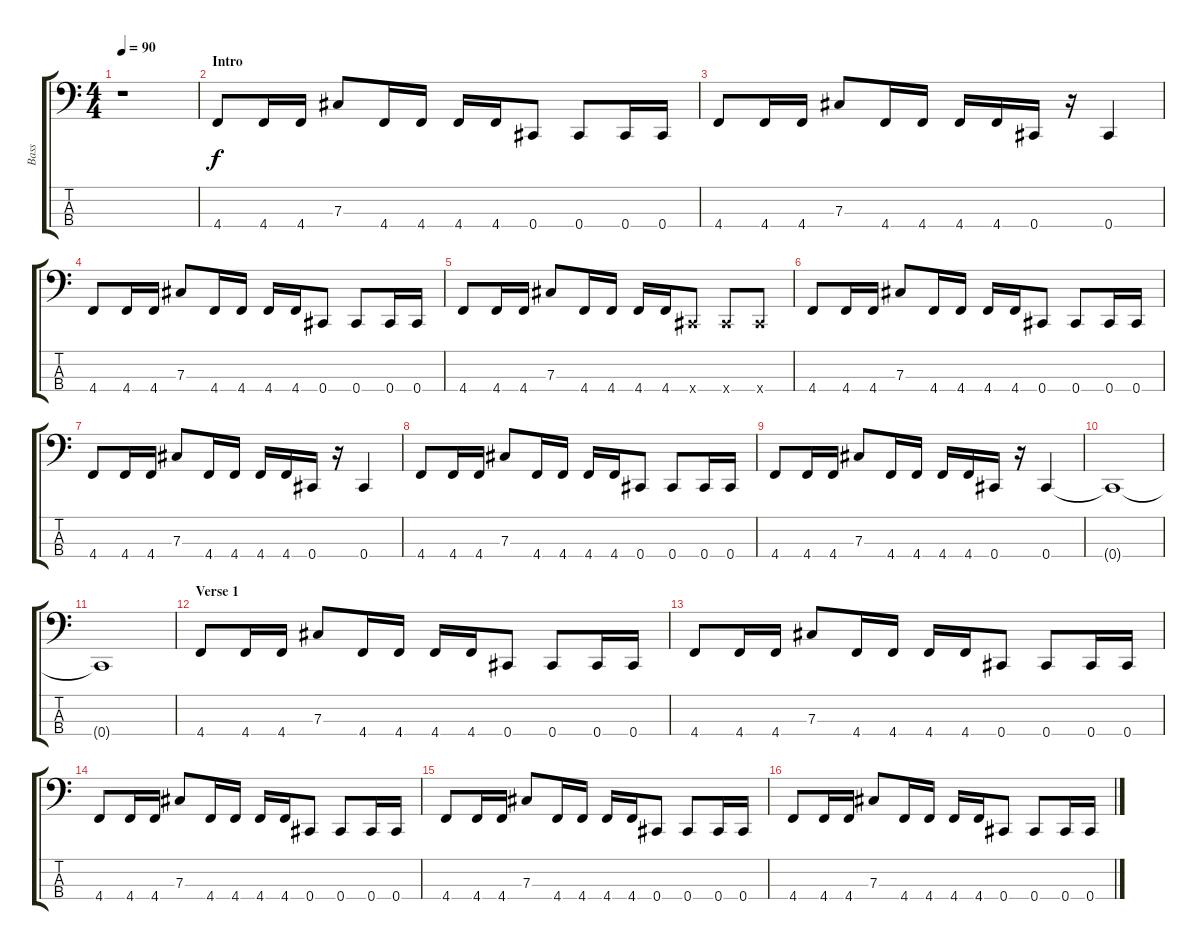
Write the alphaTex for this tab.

\track ("Bass" "Bass") {instrument slapbass1}
\staff {score tabs}
\tuning (E2 B1 Gb1 Db1) {hide}
\ts (4 4)
\tempo 90
\clef f4
\ks c
r.1{dy f instrument slapbass1} |
\section ("" "Intro")
4.4.8 4.4.16 4.4.16 7.3.8 4.4.16 4.4.16 4.4.16 4.4.16 0.4.8 0.4.8 0.4.16 0.4.16 |
4.4.8 4.4.16 4.4.16 7.3.8 4.4.16 4.4.16 4.4.16 4.4.16 0.4.16 r.16 0.4.4 |
4.4.8 4.4.16 4.4.16 7.3.8 4.4.16 4.4.16 4.4.16 4.4.16 0.4.8 0.4.8 0.4.16 0.4.16 |
4.4.8 4.4.16 4.4.16 7.3.8 4.4.16 4.4.16 4.4.16 4.4.16 0.4{x}.8 0.4{x}.8 0.4{x}.8 |
4.4.8 4.4.16 4.4.16 7.3.8 4.4.16 4.4.16 4.4.16 4.4.16 0.4.8 0.4.8 0.4.16 0.4.16 |
4.4.8 4.4.16 4.4.16 7.3.8 4.4.16 4.4.16 4.4.16 4.4.16 0.4.16 r.16 0.4.4 |
4.4.8 4.4.16 4.4.16 7.3.8 4.4.16 4.4.16 4.4.16 4.4.16 0.4.8 0.4.8 0.4.16 0.4.16 |
4.4.8 4.4.16 4.4.16 7.3.8 4.4.16 4.4.16 4.4.16 4.4.16 0.4.16 r.16 0.4.4 |
0.4{t}.1 |
0.4{t}.1 |
\section ("" "Verse 1")
4.4.8 4.4.16 4.4.16 7.3.8 4.4.16 4.4.16 4.4.16 4.4.16 0.4.8 0.4.8 0.4.16 0.4.16 |
4.4.8 4.4.16 4.4.16 7.3.8 4.4.16 4.4.16 4.4.16 4.4.16 0.4.8 0.4.8 0.4.16 0.4.16 |
4.4.8 4.4.16 4.4.16 7.3.8 4.4.16 4.4.16 4.4.16 4.4.16 0.4.8 0.4.8 0.4.16 0.4.16 |
4.4.8 4.4.16 4.4.16 7.3.8 4.4.16 4.4.16 4.4.16 4.4.16 0.4.8 0.4.8 0.4.16 0.4.16 |
4.4.8 4.4.16 4.4.16 7.3.8 4.4.16 4.4.16 4.4.16 4.4.16 0.4.8 0.4.8 0.4.16 0.4.16
